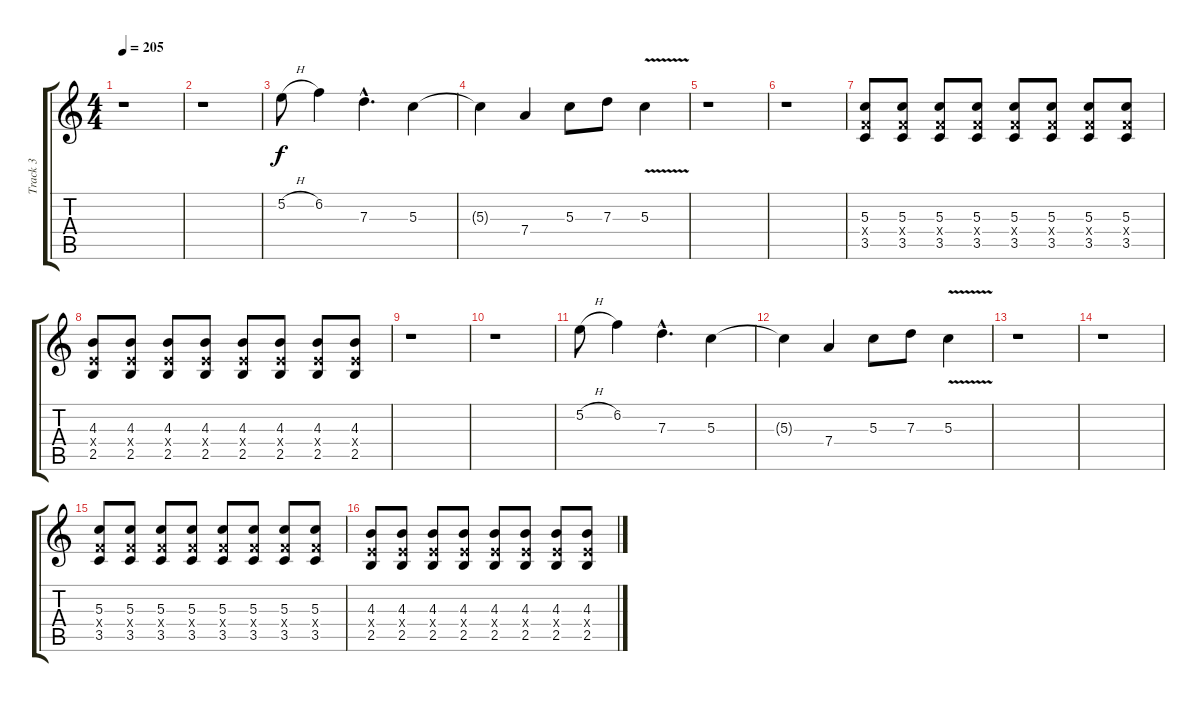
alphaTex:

\track ("Track 3" "Track 3") {instrument distortionguitar}
\staff {score tabs}
\tuning (E4 B3 G3 D3 A2 E2) {hide}
\ts (4 4)
\tempo 205
\clef g2
\ks c
r.1{dy f} |
r.1 |
5.2{h}.8 6.2.4 7.3{hac}.4{d} 5.3.4 |
5.3{t}.4 7.4.4 5.3.8 7.3.8 5.3{v}.4 |
r.1 |
r.1 |
(5.3 3.4{x} 3.5).8 (5.3 3.4{x} 3.5).8 (5.3 3.4{x} 3.5).8 (5.3 3.4{x} 3.5).8 (5.3 3.4{x} 3.5).8 (5.3 3.4{x} 3.5).8 (5.3 3.4{x} 3.5).8 (5.3 3.4{x} 3.5).8 |
(4.3 2.4{x} 2.5).8 (4.3 2.4{x} 2.5).8 (4.3 2.4{x} 2.5).8 (4.3 2.4{x} 2.5).8 (4.3 2.4{x} 2.5).8 (4.3 2.4{x} 2.5).8 (4.3 2.4{x} 2.5).8 (4.3 2.4{x} 2.5).8 |
r.1 |
r.1 |
5.2{h}.8 6.2.4 7.3{hac}.4{d} 5.3.4 |
5.3{t}.4 7.4.4 5.3.8 7.3.8 5.3{v}.4 |
r.1 |
r.1 |
(5.3 3.4{x} 3.5).8 (5.3 3.4{x} 3.5).8 (5.3 3.4{x} 3.5).8 (5.3 3.4{x} 3.5).8 (5.3 3.4{x} 3.5).8 (5.3 3.4{x} 3.5).8 (5.3 3.4{x} 3.5).8 (5.3 3.4{x} 3.5).8 |
(4.3 2.4{x} 2.5).8 (4.3 2.4{x} 2.5).8 (4.3 2.4{x} 2.5).8 (4.3 2.4{x} 2.5).8 (4.3 2.4{x} 2.5).8 (4.3 2.4{x} 2.5).8 (4.3 2.4{x} 2.5).8 (4.3 2.4{x} 2.5).8
